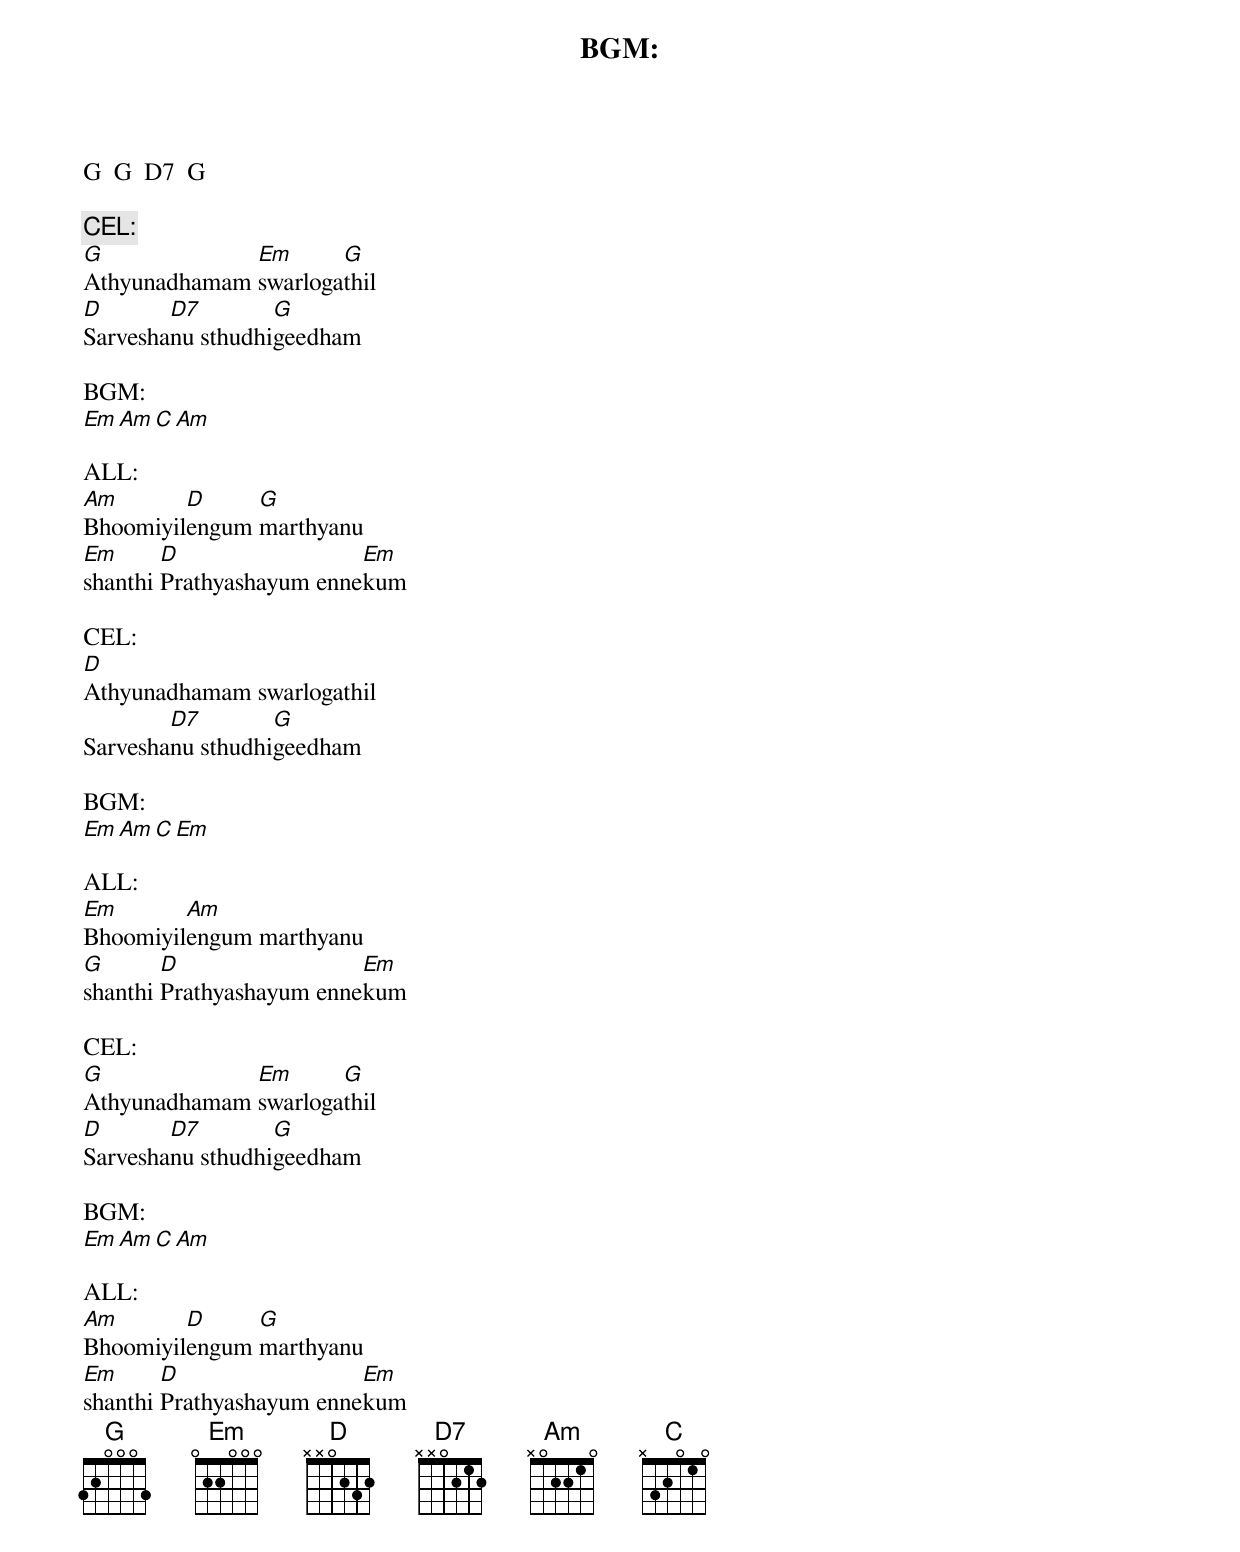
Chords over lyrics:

BGM:
G  G  D7  G

CEL:
G             Em      G
Athyunadhamam swarlogathil
D       D7        G
Sarveshanu sthudhigeedham

BGM:
Em  Am  C  Am

ALL:
Am       D     G
Bhoomiyilengum marthyanu
Em      D                 Em
shanthi Prathyashayum ennekum

CEL:
D
Athyunadhamam swarlogathil
        D7        G
Sarveshanu sthudhigeedham

BGM:
Em  Am  C  Em

ALL:
Em       Am
Bhoomiyilengum marthyanu
G       D                 Em
shanthi Prathyashayum ennekum

CEL:
G             Em      G
Athyunadhamam swarlogathil
D       D7        G
Sarveshanu sthudhigeedham

BGM:
Em  Am  C  Am

ALL:
Am       D     G
Bhoomiyilengum marthyanu
Em      D                 Em
shanthi Prathyashayum ennekum
